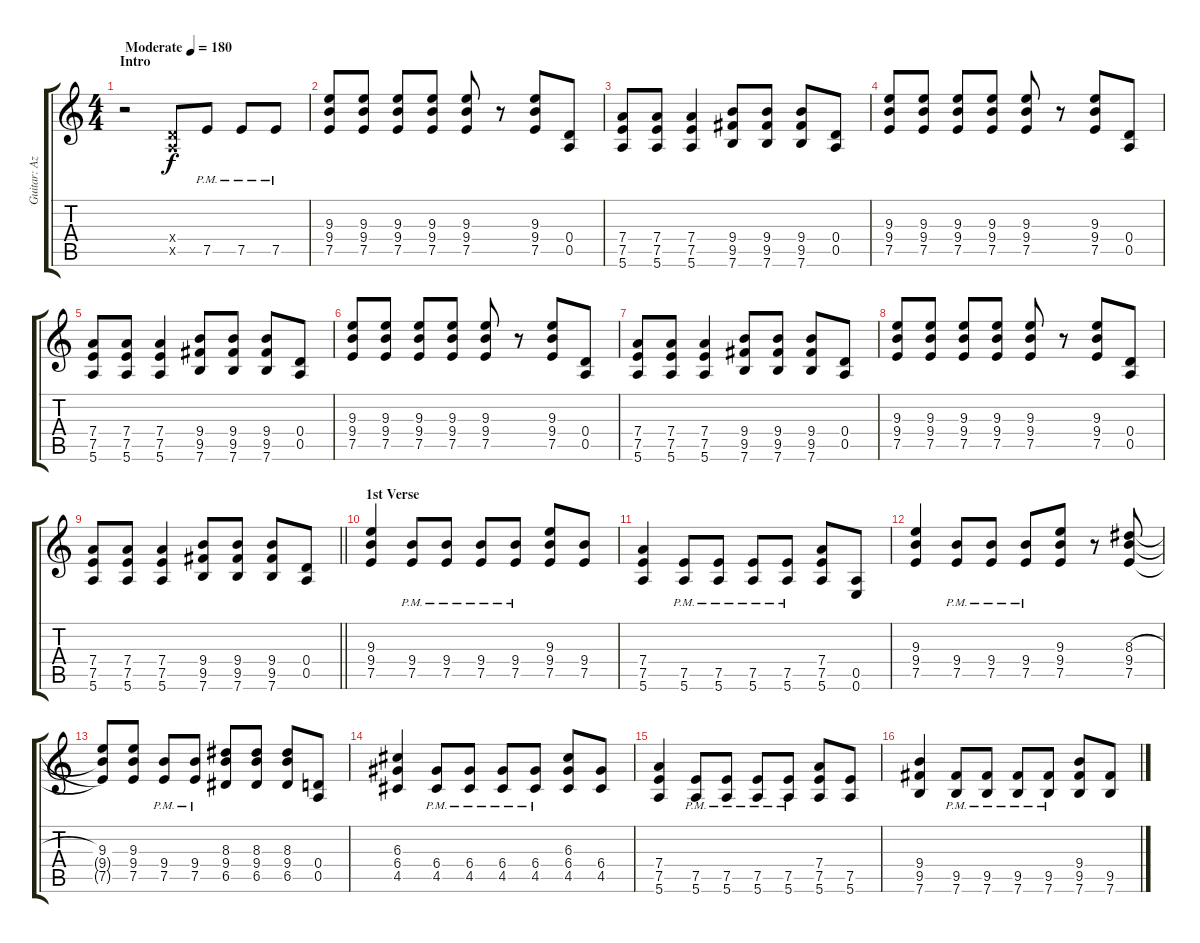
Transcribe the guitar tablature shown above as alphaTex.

\track ("Guitar: Azusa Nakano" "Guitar: Az") {instrument distortionguitar}
\staff {score tabs}
\tuning (E4 B3 G3 D3 A2 E2) {hide}
\ts (4 4)
\section ("" "Intro")
\tempo (180 "Moderate")
\clef g2
\ks c
r.2{dy f instrument distortionguitar} (0.4{x} 0.5{x}).8 7.5{pm}.8 7.5{pm}.8 7.5{pm}.8 |
(9.3 9.4 7.5).8 (9.3 9.4 7.5).8 (9.3 9.4 7.5).8 (9.3 9.4 7.5).8 (9.3 9.4 7.5).8 r.8 (9.3 9.4 7.5).8 (0.4 0.5).8 |
(7.4 7.5 5.6).8 (7.4 7.5 5.6).8 (7.4 7.5 5.6).4 (9.4 9.5 7.6).8 (9.4 9.5 7.6).8 (9.4 9.5 7.6).8 (0.4 0.5).8 |
(9.3 9.4 7.5).8 (9.3 9.4 7.5).8 (9.3 9.4 7.5).8 (9.3 9.4 7.5).8 (9.3 9.4 7.5).8 r.8 (9.3 9.4 7.5).8 (0.4 0.5).8 |
(7.4 7.5 5.6).8 (7.4 7.5 5.6).8 (7.4 7.5 5.6).4 (9.4 9.5 7.6).8 (9.4 9.5 7.6).8 (9.4 9.5 7.6).8 (0.4 0.5).8 |
(9.3 9.4 7.5).8 (9.3 9.4 7.5).8 (9.3 9.4 7.5).8 (9.3 9.4 7.5).8 (9.3 9.4 7.5).8 r.8 (9.3 9.4 7.5).8 (0.4 0.5).8 |
(7.4 7.5 5.6).8 (7.4 7.5 5.6).8 (7.4 7.5 5.6).4 (9.4 9.5 7.6).8 (9.4 9.5 7.6).8 (9.4 9.5 7.6).8 (0.4 0.5).8 |
(9.3 9.4 7.5).8 (9.3 9.4 7.5).8 (9.3 9.4 7.5).8 (9.3 9.4 7.5).8 (9.3 9.4 7.5).8 r.8 (9.3 9.4 7.5).8 (0.4 0.5).8 |
\barLineRight lightlight
(7.4 7.5 5.6).8 (7.4 7.5 5.6).8 (7.4 7.5 5.6).4 (9.4 9.5 7.6).8 (9.4 9.5 7.6).8 (9.4 9.5 7.6).8 (0.4 0.5).8 |
\section ("" "1st Verse")
(9.3 9.4 7.5).4 (9.4{pm} 7.5{pm}).8 (9.4{pm} 7.5{pm}).8 (9.4{pm} 7.5{pm}).8 (9.4{pm} 7.5{pm}).8 (9.3 9.4 7.5).8 (9.4 7.5).8 |
(7.4 7.5 5.6).4 (7.5{pm} 5.6{pm}).8 (7.5{pm} 5.6{pm}).8 (7.5{pm} 5.6{pm}).8 (7.5{pm} 5.6{pm}).8 (7.4 7.5 5.6).8 (0.5 0.6).8 |
(9.3 9.4 7.5).4 (9.4{pm} 7.5{pm}).8 (9.4{pm} 7.5{pm}).8 (9.4{pm} 7.5{pm}).8 (9.3 9.4 7.5).8 r.8 (8.3{h} 9.4 7.5).8 |
(9.3 9.4{t} 7.5{t}).8 (9.3 9.4 7.5).8 (9.4{pm} 7.5{pm}).8 (9.4{pm} 7.5{pm}).8 (8.3 9.4 6.5).8 (8.3 9.4 6.5).8 (8.3 9.4 6.5).8 (0.4 0.5).8 |
(6.3 6.4 4.5).4 (6.4{pm} 4.5{pm}).8 (6.4{pm} 4.5{pm}).8 (6.4{pm} 4.5{pm}).8 (6.4{pm} 4.5{pm}).8 (6.3 6.4 4.5).8 (6.4 4.5).8 |
(7.4 7.5 5.6).4 (7.5{pm} 5.6{pm}).8 (7.5{pm} 5.6{pm}).8 (7.5{pm} 5.6{pm}).8 (7.5{pm} 5.6{pm}).8 (7.4 7.5 5.6).8 (7.5 5.6).8 |
(9.4 9.5 7.6).4 (9.5{pm} 7.6{pm}).8 (9.5{pm} 7.6{pm}).8 (9.5{pm} 7.6{pm}).8 (9.5{pm} 7.6{pm}).8 (9.4 9.5 7.6).8 (9.5 7.6).8
